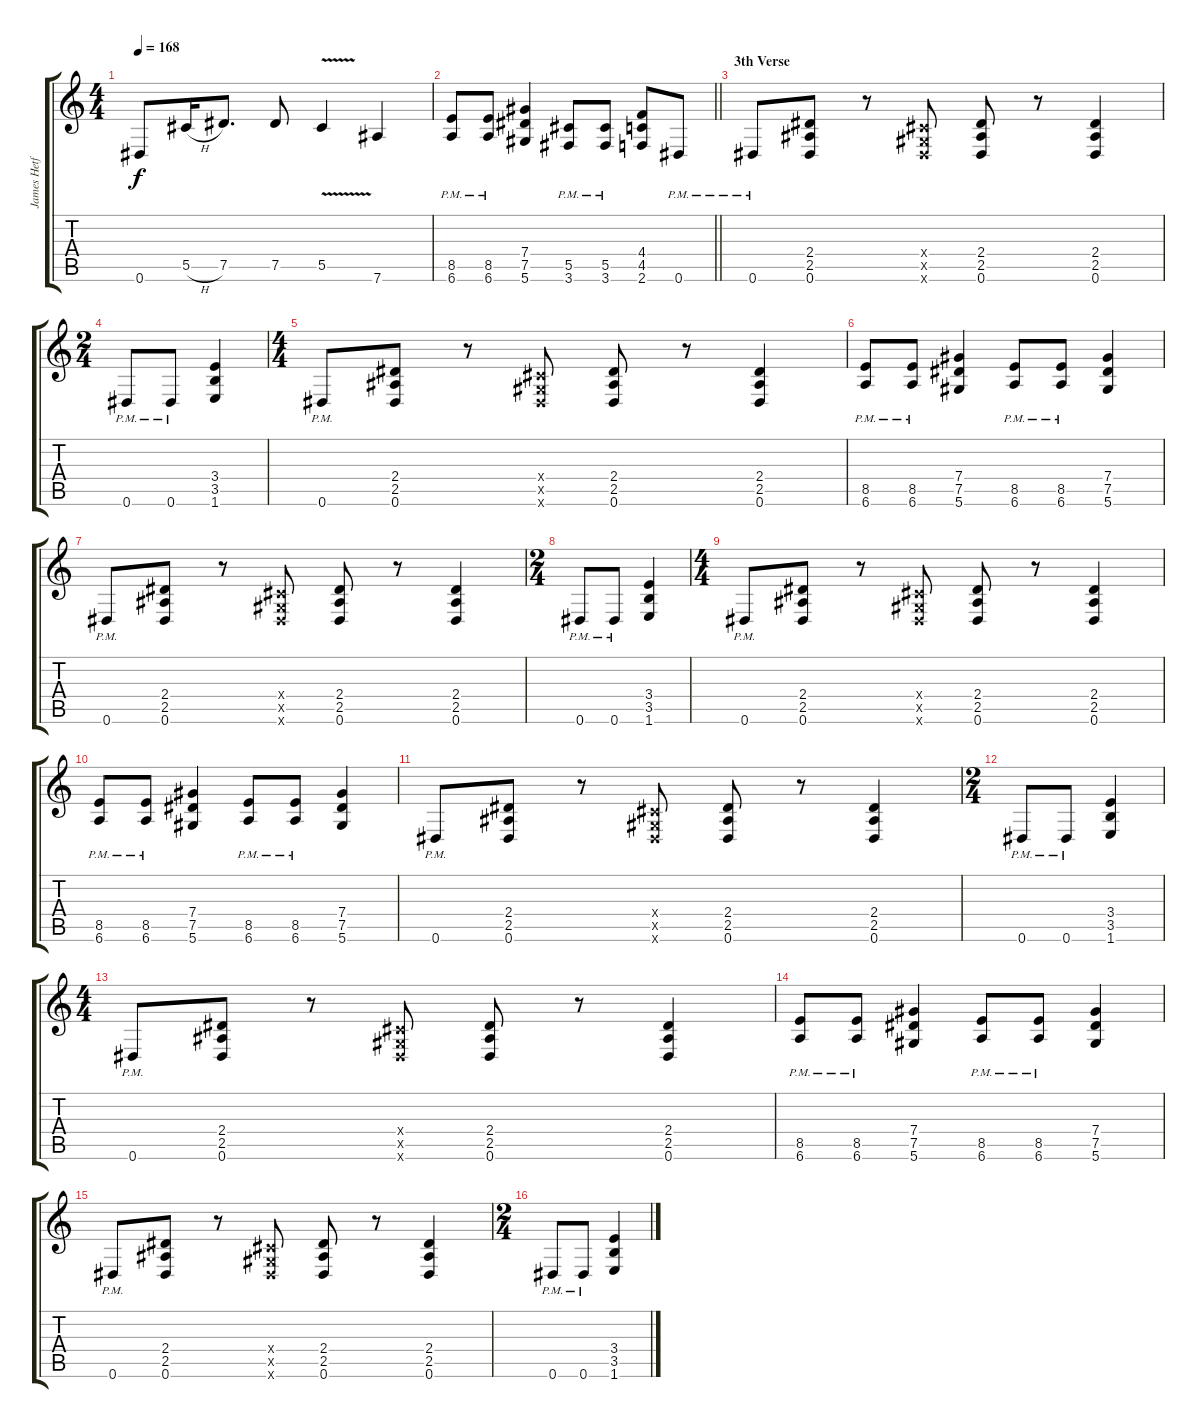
\track ("James Hetfield" "James Hetf") {instrument distortionguitar}
\staff {score tabs}
\tuning (Eb4 Bb3 Gb3 Db3 Ab2 Eb2) {hide}
\ts (4 4)
\tempo 168
\clef g2
\ks c
0.6.8{dy f} 5.5{h}.16 7.5.8{d} 7.5.8 5.5{v}.4 7.6.4 |
\barLineRight lightlight
(8.5{pm} 6.6{pm}).8 (8.5{pm} 6.6{pm}).8 (7.4 7.5 5.6).4 (5.5{pm} 3.6{pm}).8 (5.5{pm} 3.6{pm}).8 (4.4 4.5 2.6).8 0.6{pm}.8 |
\section ("" "3th Verse")
0.6{pm}.8 (2.4 2.5 0.6).8 r.8 (0.4{x} 0.5{x} 0.6{x}).8 (2.4 2.5 0.6).8 r.8 (2.4 2.5 0.6).4 |
\ts (2 4)
0.6{pm}.8 0.6{pm}.8 (3.4 3.5 1.6).4 |
\ts (4 4)
0.6{pm}.8 (2.4 2.5 0.6).8 r.8 (0.4{x} 0.5{x} 0.6{x}).8 (2.4 2.5 0.6).8 r.8 (2.4 2.5 0.6).4 |
(8.5{pm} 6.6{pm}).8 (8.5{pm} 6.6{pm}).8 (7.4 7.5 5.6).4 (8.5{pm} 6.6{pm}).8 (8.5{pm} 6.6{pm}).8 (7.4 7.5 5.6).4 |
0.6{pm}.8 (2.4 2.5 0.6).8 r.8 (0.4{x} 0.5{x} 0.6{x}).8 (2.4 2.5 0.6).8 r.8 (2.4 2.5 0.6).4 |
\ts (2 4)
0.6{pm}.8 0.6{pm}.8 (3.4 3.5 1.6).4 |
\ts (4 4)
0.6{pm}.8 (2.4 2.5 0.6).8 r.8 (0.4{x} 0.5{x} 0.6{x}).8 (2.4 2.5 0.6).8 r.8 (2.4 2.5 0.6).4 |
(8.5{pm} 6.6{pm}).8 (8.5{pm} 6.6{pm}).8 (7.4 7.5 5.6).4 (8.5{pm} 6.6{pm}).8 (8.5{pm} 6.6{pm}).8 (7.4 7.5 5.6).4 |
0.6{pm}.8 (2.4 2.5 0.6).8 r.8 (0.4{x} 0.5{x} 0.6{x}).8 (2.4 2.5 0.6).8 r.8 (2.4 2.5 0.6).4 |
\ts (2 4)
0.6{pm}.8 0.6{pm}.8 (3.4 3.5 1.6).4 |
\ts (4 4)
0.6{pm}.8 (2.4 2.5 0.6).8 r.8 (0.4{x} 0.5{x} 0.6{x}).8 (2.4 2.5 0.6).8 r.8 (2.4 2.5 0.6).4 |
(8.5{pm} 6.6{pm}).8 (8.5{pm} 6.6{pm}).8 (7.4 7.5 5.6).4 (8.5{pm} 6.6{pm}).8 (8.5{pm} 6.6{pm}).8 (7.4 7.5 5.6).4 |
0.6{pm}.8 (2.4 2.5 0.6).8 r.8 (0.4{x} 0.5{x} 0.6{x}).8 (2.4 2.5 0.6).8 r.8 (2.4 2.5 0.6).4 |
\ts (2 4)
0.6{pm}.8 0.6{pm}.8 (3.4 3.5 1.6).4
